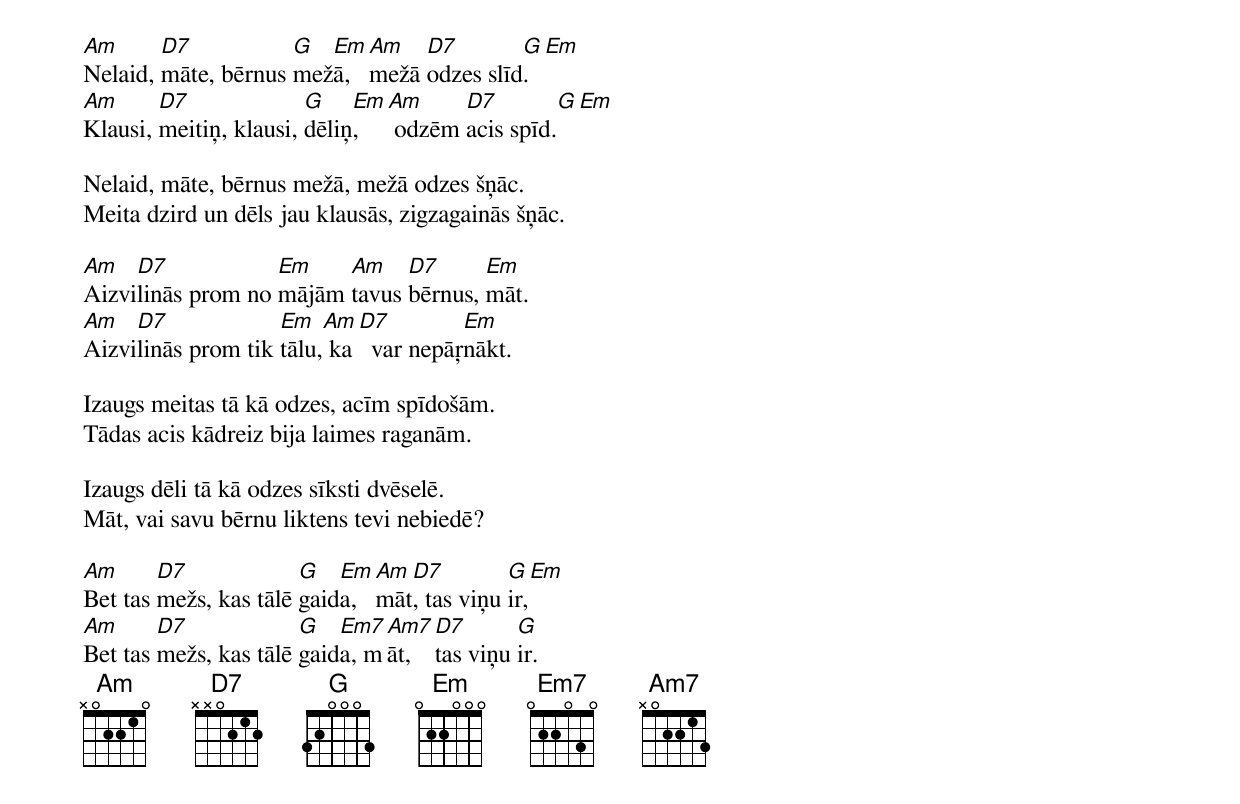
Am      D7           G  Em Am   D7        G Em
Nelaid, māte, bērnus mežā, mežā odzes slīd.
Am      D7              G    Em Am     D7        G Em
Klausi, meitiņ, klausi, dēliņ,   odzēm acis spīd.

Nelaid, māte, bērnus mežā, mežā odzes šņāc.
Meita dzird un dēls jau klausās, zigzagainās šņāc.

Am   D7            Em    Am    D7      Em
Aizvilinās prom no mājām tavus bērnus, māt.
Am   D7             Em   Am D7         Em
Aizvilinās prom tik tālu, ka  var nepāŗnākt.

Izaugs meitas tā kā odzes, acīm spīdošām.
Tādas acis kādreiz bija laimes raganām.

Izaugs dēli tā kā odzes sīksti dvēselē.
Māt, vai savu bērnu liktens tevi nebiedē?

Am      D7             G   Em Am D7         G  Em
Bet tas mežs, kas tālē gaida, māt, tas viņu ir,
Am      D7             G   Em7 Am7 D7       G
Bet tas mežs, kas tālē gaida, māt, tas viņu ir.
